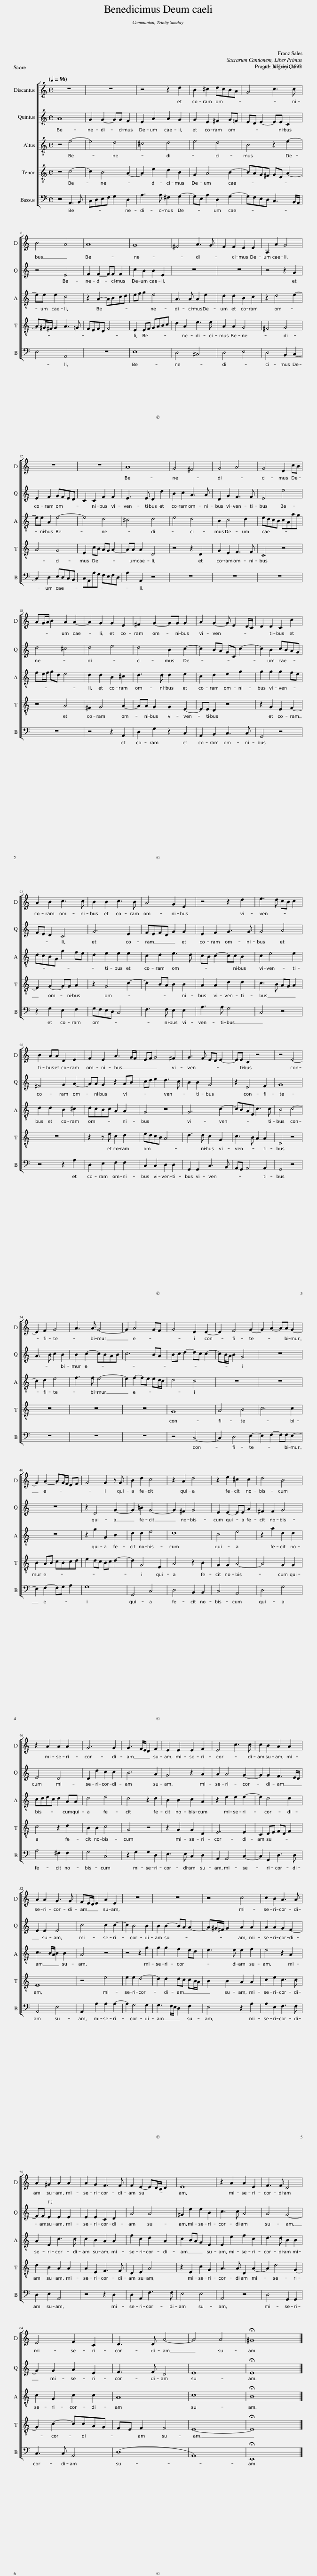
X:1
%%score [ 1 2 3 4 5 ]
L:1/8
Q:1/4=96
M:4/4
I:linebreak $
K:C
V:1 treble
V:2 treble
V:3 treble-8
V:4 treble-8
V:5 bass
V:1
 z8 | z8 | z4 z2 d2 | B2 ^c2 dcBA | G4 c3 c |$ %5
 B4 A4 | A8 | G8 | ^F4 A3 G | F2 F2 E2 E2 | %10
 A,2 A2 G4 |$ z8 | z8 | A8 | G4 ^F4 | %15
 G4 A4 | G4 E2 cB |$ AG/A/ B2 A2 A2- | A2 G2 G2 E2 | ^F2 G2- GG G2 | %20
 A2 G2- G E2 D/C/ | D2 D2 C2 c2 |$ A2 B2 c3 c | B2 B2 c3 B | A4 G2 E2 | %25
 z4 z2 d2 | e3 d cB c2 |$ B2 AA D2 E2 | F2 E2 A3 G/F/ | EF G4 ^F2 | %30
 G3 F ED E2- | EE C2 z4 | z4 E4- |$ E2 F2 G4 | A3 A G4- | %35
 G2 A4 GF | G4 E2 E2- | E2 F4 G2- | G2 A2- AA G2- |$ G2 A2- AG/F/ EF | %40
 G4 G2 z G | B2 d2 c4 | z2 A2 d4 | z2 e2 ^c2 c2 | d4 B4 |$ %45
 z2 A2 A2 A2 | G6 G2 | G3 F/E/ D2 F2 | E2 E2 E2 F2 | E4 c3 c | %50
 c2 B2 A2 A2 |$ A2 A2 G3 G | FE/D/ E2 A2 E2 | z8 | z8 | %55
 z4 c4 | c2 B2 A3 A |$ A2 ^G2 A2 A2 | A2 G2 F3 F | F2 E2- ED/C/ D2 | %60
 E8 | z2 A2 A2 E2 | F3 F D4 |$ E4 F2 C2 | D3 D A4- | %65
 A4 A4 | !fermata!^G8 |] %67
V:2
 A8 | G2 G2- GG F2 | E2 A2 A2 G2 | G2 E2 ^F2 G=F | ED E2- EE C2 |$ %5
 z4 E4 | F2 F2- FF F2 | c2 B2 B2 E2 | z8 | z8 | %10
 z4 z2 G2 |$ E2 F2 GFED | C2 C2 F2 F2 | E3 E D2 d2 | B2 c2 A3 A | %15
 D2 G2 F3 F | E4 e4 |$ d4 ^c4 | d4 e4 | d4 B2 c2- | %20
 c2 BA GC c2- | c2 B2 cBAG |$ FE D2 C4 | G6 E2 | FEFD G2 G2 | %25
 E2 F2 G3 G | G4 A4 |$ ^F4 G2 A2- | AA G2 z2 AB | cd e2 d3 c | %30
 B2 B2 G4 | z2 E4 F2 | G8 |$ A3 B c2 B2 | B2 c2- cBAB | %35
 c6 BA | Bc d2- dc c2- | cB/A/ B2 G4 | z8 |$ z8 | %40
 z2 D4 G2- | G2 =B2 G4- | G2 ^F2 G4 | E2 E2- EE A2 | ^F2 F2 G4 |$ %45
 E4 D4 | D2 d2 c2 c2 | B6 A2 | G4 z2 A2 | A2 A4 G2- | %50
 G2 G2 F3 E/D/ |$ E2 E2 E4 | c4 c2 c2- | c2 B4 B2 | B2 B2- BA A2- | %55
 A^G/^F/ G2 A2 A2 | A2 A2 G2 F2- |$ FF E2 E2 E2 | E2 E2 C2 D2 | A4 A4 | %60
 ^G2 e2 e2 B2 | c3 c A4 | A4 G4- |$ G2 G2 A2 E2 | F3 F D4 | %65
 E8 | !fermata!E8 |] %67
V:3
 z4 e4- | e4 d4 | ^c4 d4 | e4 d4 | B4 z2 e2- |$ %5
 ee e2 c4 | z2 A2- ABcd | ef g2 e4 | A3 A A2 e2 | d2 d2 B2 c2 | %10
 z2 d4 e2- |$ ee A2 e4- | e4 d4 | ^c4 d4 | e4 d4 | %15
 B2 c4 d2 | edcB cAag |$ fe/f/ gd e4 | d2 d2 B2 ^c2 | d3 d d2 e2 | %20
 c2 d2 e2 g2 | g2 g2 g2 fe |$ dcBG g2 fe | d2 e2 e2 e2 | c2 d2 e3 d | %25
 cB c2- cc B2 | c2 e4 e2 |$ d2 d2 B2 ^c2 | dcBc A2 A2 | G4 z4 | %30
 G6 c2- | cBAE c3 c | B4 c4- |$ c2 d2 e4 | f3 f e4- | %35
 e2 f2- fe ed/c/ | d4 c4 | z8 | z8 |$ z8 | %40
 z2 g2 G2 B2 | d2 d2 e4 | d8 | c4 e4 | z2 a2 d2 d2 |$ %45
 cdec d2 AA | d4 e4 | d4 z2 d2 | B2 B2 c2 A2 | z2 e2 e2 e2- | %50
 e2 d4 d2 |$ c3 B/A/ B2 B2 | A4 z4 | z4 z2 g2 | g2 g2 f2 ed | %55
 e3 e e2 f2 | e4 z2 A2 |$ A2 E2 c3 c | c2 B2 A2 A2 | f2 c2 d2 A2 | %60
 c2 BA G2 E2 | E2 e2 f2 c2 | d3 d B2 B2 |$ c2 G2 c2 c2 | A8 | %65
 c8 | !fermata!B8 |] %67
V:4
 z4 c4- | c2 B4 A2- | A2 e2 d2 B2 | G2 A4 B2- | BAG^F GE A2- |$ %5
 A^G/^F/ G2 A3 =G | FEFD F4 | E2 EF GABc | d2 A2 e3 e | A2 A2 G4 | %10
 ^F4 G4 |$ A4 G4 | E2 cB AG A2- | AA A2 D4 | z4 z2 D2 | %15
 G2 E2 F3 F | C4 z4 |$ z4 A4 | ^F2 G4 A2- | AA G2 G2 E2- | %20
 EE D2 z4 | z2 G2 E2 F2- |$ F2 G2- GG A2 | z2 G4 c2- | c2 BA B2 B2 | %25
 A2 A2 d2 d2 | c3 B AG A2 |$ z8 | z2 z e c2 d2 | edcB A4 | %30
 d3 d c2 G2 | c3 B A2 A2 | D4 z4 |$ z8 | z8 | %35
 z8 | G8 | A4 B4 | c6 c2 |$ B2 AB cBcd | %40
 e2 dc Bc d2- | d2 G4 E2 | A4 z2 B2 | G2 G2 A4- | A4 G2 G2 |$ %45
 c4 z2 d2 | B2 B2 c4 | G4 z4 | z2 G2 G2 D2 | E6 E2 | %50
 C2 DE FD F2 |$ E8 | z4 e4 | e2 e2 d4- | d2 d2 dc cB/A/ | %55
 B2 B2 A2 A2 | c2 e2 c3 c |$ d2 B2 A2 A2 | A2 E2 F3 F | D2 E2 A4 | %60
 z2 E2 c2 G2 | A3 A D2 A2- | A2 d4 G2- |$ G2 c2- ccAG | FE F2 F4 | %65
 E8- | !fermata!E8 |] %67
V:5
 z4 A,,3 B,, | C,D,E,F, G,2 D,2 | A,3 A, ^F,2 G,2- | G,E, A,2 D,2 G,2- | G,F,E,D, C,3 B,,/A,,/ |$ %5
 E,4 A,,4 | z8 | E,8 | D,4 ^C,4 | D,4 E,4 | %10
 D,4 B,,2 C,2- |$ C,2 D,2 E,D,C,B,, | C,A,,A,G, F,E,F,D, | A,2 A,,2 z4 | z8 | %15
 z8 | z8 |$ z8 | z4 z2 A,,2 | D,2 G,2 z2 C,2 | %20
 A,,2 B,,2 C,3 C, | G,,4 z4 |$ z2 G,2 E,2 F,2 | G,F,E,D, C,4 | F,3 F, E,2 E,2 | %25
 A,3 A, G,4 | C,4 z4 |$ z4 z2 A,2 | D,2 E,2 F,2 F,2 | C,2 C,2 D,2 D,2 | %30
 G,,2 G,,2 C,3 B,, | A,,G,, A,,4 A,,2 | G,,4 z4 |$ z8 | z8 | %35
 z8 | z4 C,4- | C,2 D,4 E,2- | E,2 F,2- F,F, E,2- |$ E,2 F,2- F,G, A,2 | %40
 G,8 | G,,4 C,4 | D,4 B,,2 B,,2 | C,4 A,,4 | D,4 G,4 |$ %45
 A,4 ^F,2 F,2 | G,4 C,4 | z2 G,2 G,2 D,2 | E,3 E, C,2 D,2 | A,,2 A,,4 C,2- | %50
 C,2 G,,2 D,3 D, |$ A,,4 E,4 | A,,2 A,2 A,2 A,2- | A,2 G,4 G,2 | G,3 F,/E,/ D,2 F,2 | %55
 E,4 z2 A,2 | A,2 E,2 F,3 F, |$ D,2 E,2 A,,4 | z4 z2 D,2 | D,2 A,,2 F,3 F, | %60
 E,4 E,4 | A,,4 z4 | D,4 G,,2 G,,2 |$ C,3 C, A,,4 | (D,8 | %65
 A,,8) | !fermata!E,,8 |] %67
